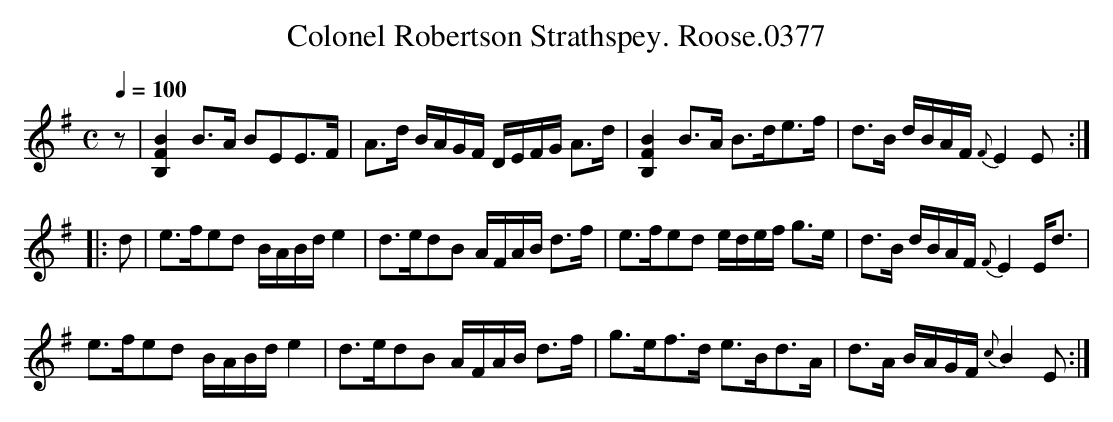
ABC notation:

X:1
T:Colonel Robertson Strathspey. Roose.0377
M:C
L:1/8
Q:1/4=100
K:Em
z|[B2F2B,2] B>A BEE>F|A>d B/A/G/F/ D/E/F/G/ A>d|[B2F2B,2] B>A B>de>f|d>B d/B/A/F/ {F}E2E:|
|:d|e>fed B/A/B/d/ e2|d>edB A/F/A/B/ d>f|e>fed e/d/e/f/ g>e|d>B d/B/A/F/ {F}E2 E<d|
e>fed B/A/B/d/ e2|d>edB A/F/A/B/ d>f|g>ef>d e>Bd>A|d>A B/A/G/F/ {c}B2 E:|]
